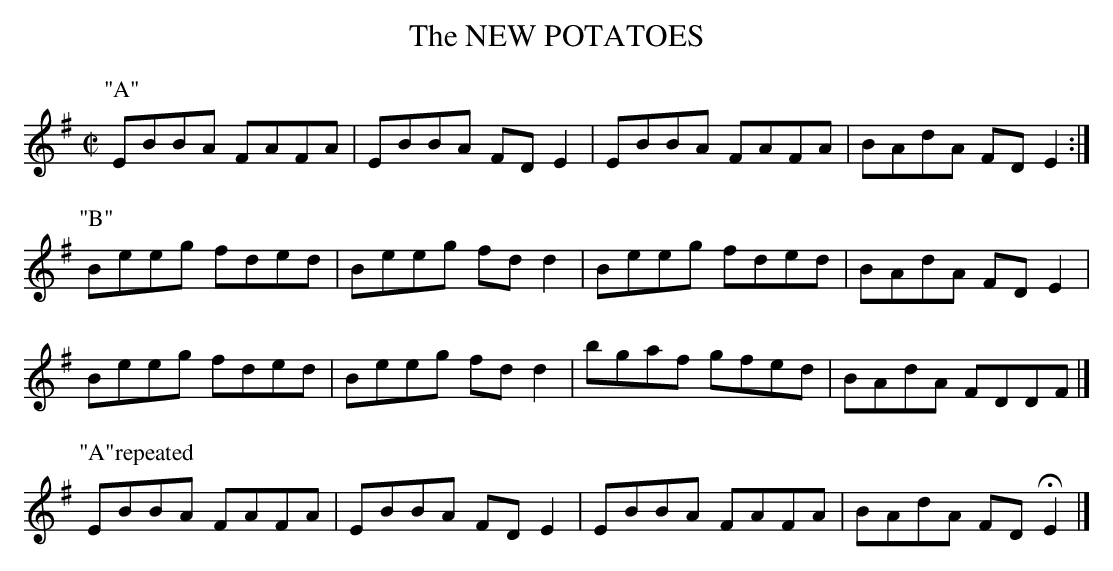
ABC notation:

X:1
T:NEW POTATOES, The
M:C|
L:1/8
K:G
P:"A"
EBBA FAFA|EBBA FDE2|EBBA FAFA|BAdA FDE2:|
P:"B"
Beeg fded|Beeg fdd2|Beeg fded|BAdA FDE2|
Beeg fded|Beeg fdd2|bgaf gfed|BAdA FDDF|]
P:"A"repeated
EBBA FAFA|EBBA FDE2|EBBA FAFA|BAdA FDHE2|]
